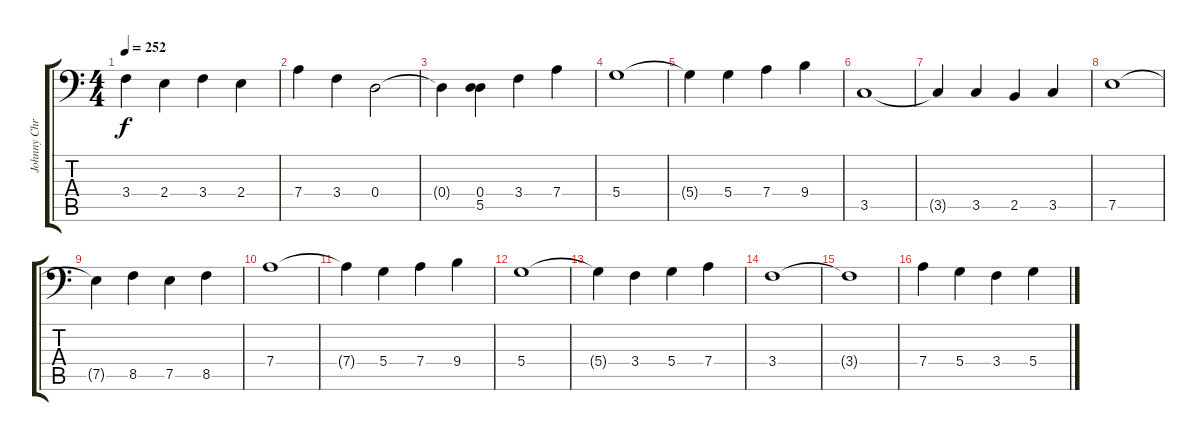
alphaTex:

\track ("Johnny Christ" "Johnny Chr") {instrument electricbasspick}
\staff {score tabs}
\tuning (E3 B2 G2 D2 A1 D1) {hide}
\ts (4 4)
\tempo 252
\clef f4
\ks c
3.4.4{dy f} 2.4.4 3.4.4 2.4.4 |
7.4.4 3.4.4 0.4.2 |
0.4{t}.4 (0.4 5.5).4 3.4.4 7.4.4 |
5.4.1 |
5.4{t}.4 5.4.4 7.4.4 9.4.4 |
3.5.1 |
3.5{t}.4 3.5.4 2.5.4 3.5.4 |
7.5.1 |
7.5{t}.4 8.5.4 7.5.4 8.5.4 |
7.4.1 |
7.4{t}.4 5.4.4 7.4.4 9.4.4 |
5.4.1 |
5.4{t}.4 3.4.4 5.4.4 7.4.4 |
3.4.1 |
3.4{t}.1 |
7.4.4 5.4.4 3.4.4 5.4.4
